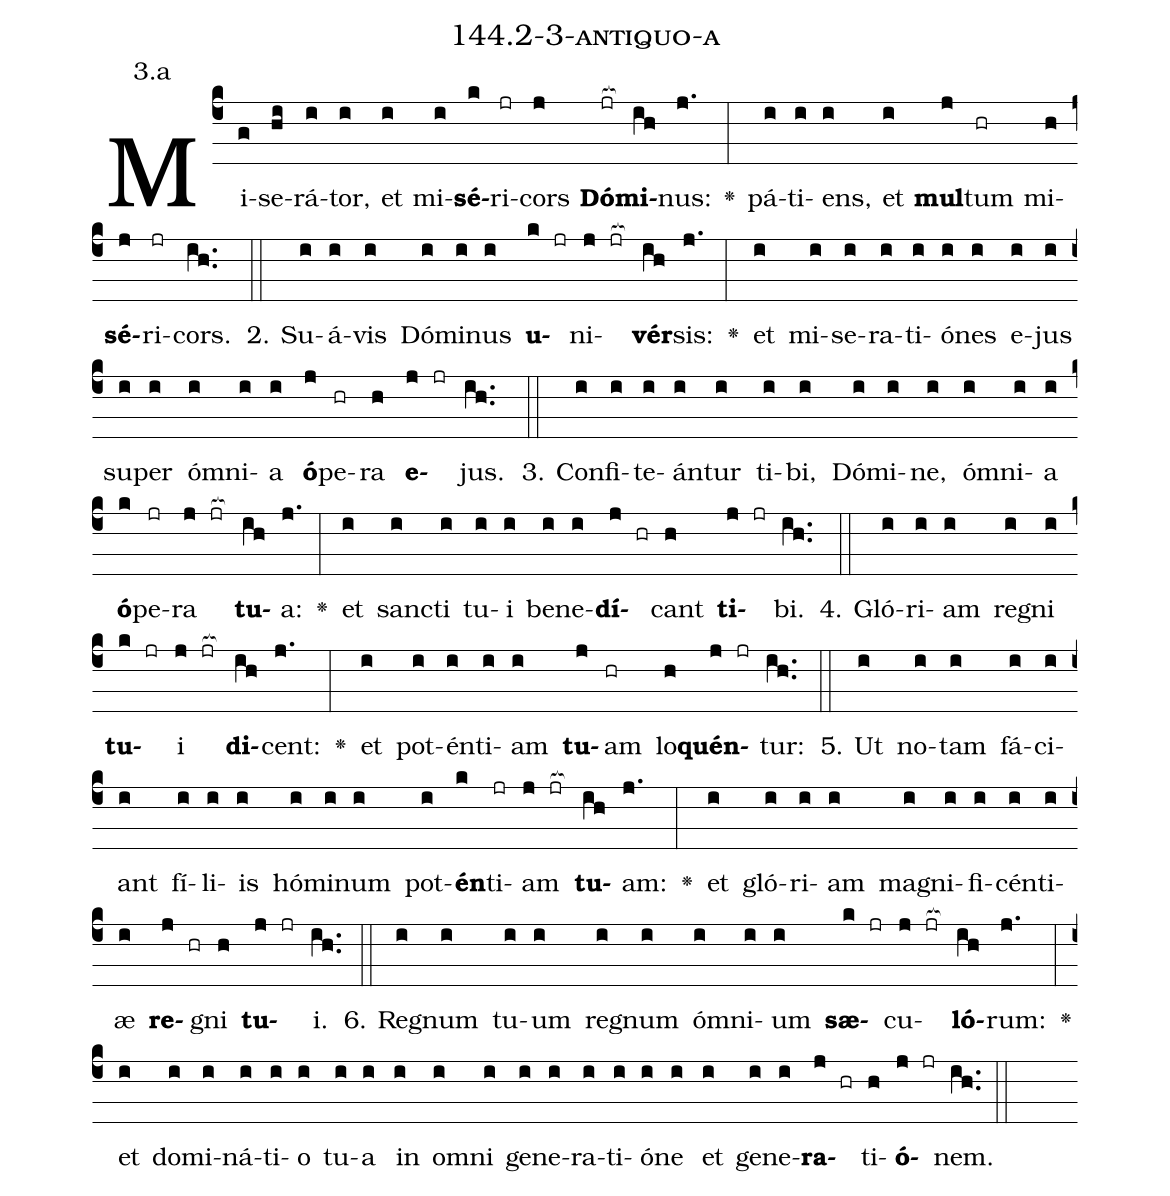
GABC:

name: 144.2-3-antiquo-a;
annotation: 3.a;
%%
(c4)Mi(g)se(hi)rá(i)tor,(i) et(i) mi(i)<b>sé</b>(k)ri(jr)cors(j) <b>Dó</b>(jr[ocb:1{])<b>mi</b>(ih[ocb:0}])nus:(j.) <v>\greheightstar</v>(:) pá(i)ti(i)ens,(i) et(i) <b>mul</b>(j)tum(hr) mi(h)<b>sé</b>(j)ri(jr)cors.(ih..) (::)
2. Su(i)á(i)vis(i) Dó(i)mi(i)nus(i) <b>u</b>(k jr)ni(j jr[ocb:1{])<b>vér</b>(ih[ocb:0}])sis:(j.) <v>\greheightstar</v>(:) et(i) mi(i)se(i)ra(i)ti(i)ó(i)nes(i) e(i)jus(i) su(i)per(i) óm(i)ni(i)a(i) <b>ó</b>(j)pe(hr)ra(h) <b>e</b>(j jr)jus.(ih..) (::)
3. Con(i)fi(i)te(i)án(i)tur(i) ti(i)bi,(i) Dó(i)mi(i)ne,(i) óm(i)ni(i)a(i) <b>ó</b>(k)pe(jr)ra(j jr[ocb:1{]) <b>tu</b>(ih[ocb:0}])a:(j.) <v>\greheightstar</v>(:) et(i) sanc(i)ti(i) tu(i)i(i) be(i)ne(i)<b>dí</b>(j hr)cant(h) <b>ti</b>(j jr)bi.(ih..) (::)
4. Gló(i)ri(i)am(i) re(i)gni(i) <b>tu</b>(k jr)i(j jr[ocb:1{]) <b>di</b>(ih[ocb:0}])cent:(j.) <v>\greheightstar</v>(:) et(i) pot(i)én(i)ti(i)am(i) <b>tu</b>(j)am(hr) lo(h)<b>quén</b>(j jr)tur:(ih..) (::)
5. Ut(i) no(i)tam(i) fá(i)ci(i)ant(i) fí(i)li(i)is(i) hó(i)mi(i)num(i) pot(i)<b>én</b>(k)ti(jr)am(j jr[ocb:1{]) <b>tu</b>(ih[ocb:0}])am:(j.) <v>\greheightstar</v>(:) et(i) gló(i)ri(i)am(i) ma(i)gni(i)fi(i)cén(i)ti(i)æ(i) <b>re</b>(j hr)gni(h) <b>tu</b>(j jr)i.(ih..) (::)
6. Re(i)gnum(i) tu(i)um(i) re(i)gnum(i) óm(i)ni(i)um(i) <b>sæ</b>(k jr)cu(j jr[ocb:1{])<b>ló</b>(ih[ocb:0}])rum:(j.) <v>\greheightstar</v>(:) et(i) do(i)mi(i)ná(i)ti(i)o(i) tu(i)a(i) in(i) om(i)ni(i) ge(i)ne(i)ra(i)ti(i)ó(i)ne(i) et(i) ge(i)ne(i)<b>ra</b>(j hr)ti(h)<b>ó</b>(j jr)nem.(ih..) (::)
